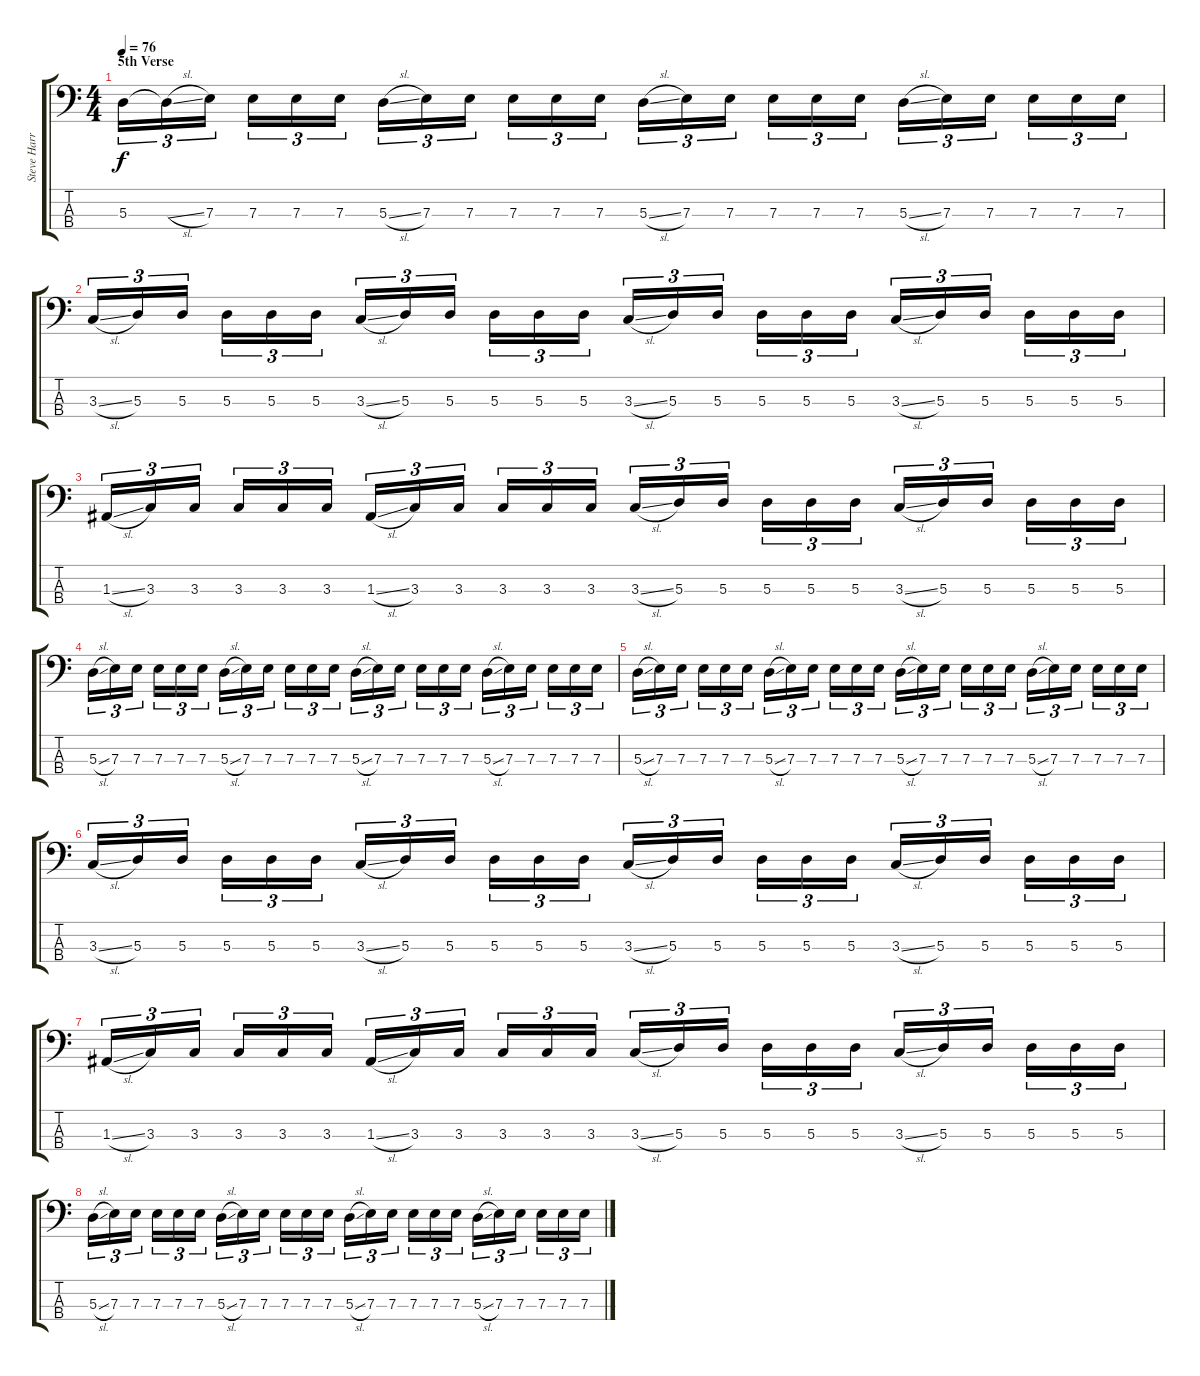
\track ("Steve Harris" "Steve Harr") {instrument electricbassfinger}
\staff {score tabs}
\tuning (G2 D2 A1 E1) {hide}
\ts (4 4)
\section ("" "5th Verse")
\tempo 76
\clef f4
\ks c
5.3.16{tu (3 2) dy f} 5.3{sl t}.16{tu (3 2)} 7.3.16{tu (3 2) beam splitsecondary} 7.3.16{tu (3 2)} 7.3.16{tu (3 2)} 7.3.16{tu (3 2)} 5.3{sl}.16{tu (3 2)} 7.3.16{tu (3 2)} 7.3.16{tu (3 2) beam splitsecondary} 7.3.16{tu (3 2)} 7.3.16{tu (3 2)} 7.3.16{tu (3 2)} 5.3{sl}.16{tu (3 2)} 7.3.16{tu (3 2)} 7.3.16{tu (3 2) beam splitsecondary} 7.3.16{tu (3 2)} 7.3.16{tu (3 2)} 7.3.16{tu (3 2)} 5.3{sl}.16{tu (3 2)} 7.3.16{tu (3 2)} 7.3.16{tu (3 2) beam splitsecondary} 7.3.16{tu (3 2)} 7.3.16{tu (3 2)} 7.3.16{tu (3 2)} |
3.3{sl}.16{tu (3 2)} 5.3.16{tu (3 2)} 5.3.16{tu (3 2) beam splitsecondary} 5.3.16{tu (3 2)} 5.3.16{tu (3 2)} 5.3.16{tu (3 2)} 3.3{sl}.16{tu (3 2)} 5.3.16{tu (3 2)} 5.3.16{tu (3 2) beam splitsecondary} 5.3.16{tu (3 2)} 5.3.16{tu (3 2)} 5.3.16{tu (3 2)} 3.3{sl}.16{tu (3 2)} 5.3.16{tu (3 2)} 5.3.16{tu (3 2) beam splitsecondary} 5.3.16{tu (3 2)} 5.3.16{tu (3 2)} 5.3.16{tu (3 2)} 3.3{sl}.16{tu (3 2)} 5.3.16{tu (3 2)} 5.3.16{tu (3 2) beam splitsecondary} 5.3.16{tu (3 2)} 5.3.16{tu (3 2)} 5.3.16{tu (3 2)} |
1.3{sl}.16{tu (3 2)} 3.3.16{tu (3 2)} 3.3.16{tu (3 2) beam splitsecondary} 3.3.16{tu (3 2)} 3.3.16{tu (3 2)} 3.3.16{tu (3 2)} 1.3{sl}.16{tu (3 2)} 3.3.16{tu (3 2)} 3.3.16{tu (3 2) beam splitsecondary} 3.3.16{tu (3 2)} 3.3.16{tu (3 2)} 3.3.16{tu (3 2)} 3.3{sl}.16{tu (3 2)} 5.3.16{tu (3 2)} 5.3.16{tu (3 2) beam splitsecondary} 5.3.16{tu (3 2)} 5.3.16{tu (3 2)} 5.3.16{tu (3 2)} 3.3{sl}.16{tu (3 2)} 5.3.16{tu (3 2)} 5.3.16{tu (3 2) beam splitsecondary} 5.3.16{tu (3 2)} 5.3.16{tu (3 2)} 5.3.16{tu (3 2)} |
5.3{sl}.16{tu (3 2)} 7.3.16{tu (3 2)} 7.3.16{tu (3 2) beam splitsecondary} 7.3.16{tu (3 2)} 7.3.16{tu (3 2)} 7.3.16{tu (3 2)} 5.3{sl}.16{tu (3 2)} 7.3.16{tu (3 2)} 7.3.16{tu (3 2) beam splitsecondary} 7.3.16{tu (3 2)} 7.3.16{tu (3 2)} 7.3.16{tu (3 2)} 5.3{sl}.16{tu (3 2)} 7.3.16{tu (3 2)} 7.3.16{tu (3 2) beam splitsecondary} 7.3.16{tu (3 2)} 7.3.16{tu (3 2)} 7.3.16{tu (3 2)} 5.3{sl}.16{tu (3 2)} 7.3.16{tu (3 2)} 7.3.16{tu (3 2) beam splitsecondary} 7.3.16{tu (3 2)} 7.3.16{tu (3 2)} 7.3.16{tu (3 2)} |
5.3{sl}.16{tu (3 2)} 7.3.16{tu (3 2)} 7.3.16{tu (3 2) beam splitsecondary} 7.3.16{tu (3 2)} 7.3.16{tu (3 2)} 7.3.16{tu (3 2)} 5.3{sl}.16{tu (3 2)} 7.3.16{tu (3 2)} 7.3.16{tu (3 2) beam splitsecondary} 7.3.16{tu (3 2)} 7.3.16{tu (3 2)} 7.3.16{tu (3 2)} 5.3{sl}.16{tu (3 2)} 7.3.16{tu (3 2)} 7.3.16{tu (3 2) beam splitsecondary} 7.3.16{tu (3 2)} 7.3.16{tu (3 2)} 7.3.16{tu (3 2)} 5.3{sl}.16{tu (3 2)} 7.3.16{tu (3 2)} 7.3.16{tu (3 2) beam splitsecondary} 7.3.16{tu (3 2)} 7.3.16{tu (3 2)} 7.3.16{tu (3 2)} |
3.3{sl}.16{tu (3 2)} 5.3.16{tu (3 2)} 5.3.16{tu (3 2) beam splitsecondary} 5.3.16{tu (3 2)} 5.3.16{tu (3 2)} 5.3.16{tu (3 2)} 3.3{sl}.16{tu (3 2)} 5.3.16{tu (3 2)} 5.3.16{tu (3 2) beam splitsecondary} 5.3.16{tu (3 2)} 5.3.16{tu (3 2)} 5.3.16{tu (3 2)} 3.3{sl}.16{tu (3 2)} 5.3.16{tu (3 2)} 5.3.16{tu (3 2) beam splitsecondary} 5.3.16{tu (3 2)} 5.3.16{tu (3 2)} 5.3.16{tu (3 2)} 3.3{sl}.16{tu (3 2)} 5.3.16{tu (3 2)} 5.3.16{tu (3 2) beam splitsecondary} 5.3.16{tu (3 2)} 5.3.16{tu (3 2)} 5.3.16{tu (3 2)} |
1.3{sl}.16{tu (3 2)} 3.3.16{tu (3 2)} 3.3.16{tu (3 2) beam splitsecondary} 3.3.16{tu (3 2)} 3.3.16{tu (3 2)} 3.3.16{tu (3 2)} 1.3{sl}.16{tu (3 2)} 3.3.16{tu (3 2)} 3.3.16{tu (3 2) beam splitsecondary} 3.3.16{tu (3 2)} 3.3.16{tu (3 2)} 3.3.16{tu (3 2)} 3.3{sl}.16{tu (3 2)} 5.3.16{tu (3 2)} 5.3.16{tu (3 2) beam splitsecondary} 5.3.16{tu (3 2)} 5.3.16{tu (3 2)} 5.3.16{tu (3 2)} 3.3{sl}.16{tu (3 2)} 5.3.16{tu (3 2)} 5.3.16{tu (3 2) beam splitsecondary} 5.3.16{tu (3 2)} 5.3.16{tu (3 2)} 5.3.16{tu (3 2)} |
5.3{sl}.16{tu (3 2)} 7.3.16{tu (3 2)} 7.3.16{tu (3 2) beam splitsecondary} 7.3.16{tu (3 2)} 7.3.16{tu (3 2)} 7.3.16{tu (3 2)} 5.3{sl}.16{tu (3 2)} 7.3.16{tu (3 2)} 7.3.16{tu (3 2) beam splitsecondary} 7.3.16{tu (3 2)} 7.3.16{tu (3 2)} 7.3.16{tu (3 2)} 5.3{sl}.16{tu (3 2)} 7.3.16{tu (3 2)} 7.3.16{tu (3 2) beam splitsecondary} 7.3.16{tu (3 2)} 7.3.16{tu (3 2)} 7.3.16{tu (3 2)} 5.3{sl}.16{tu (3 2)} 7.3.16{tu (3 2)} 7.3.16{tu (3 2) beam splitsecondary} 7.3.16{tu (3 2)} 7.3.16{tu (3 2)} 7.3.16{tu (3 2)}
